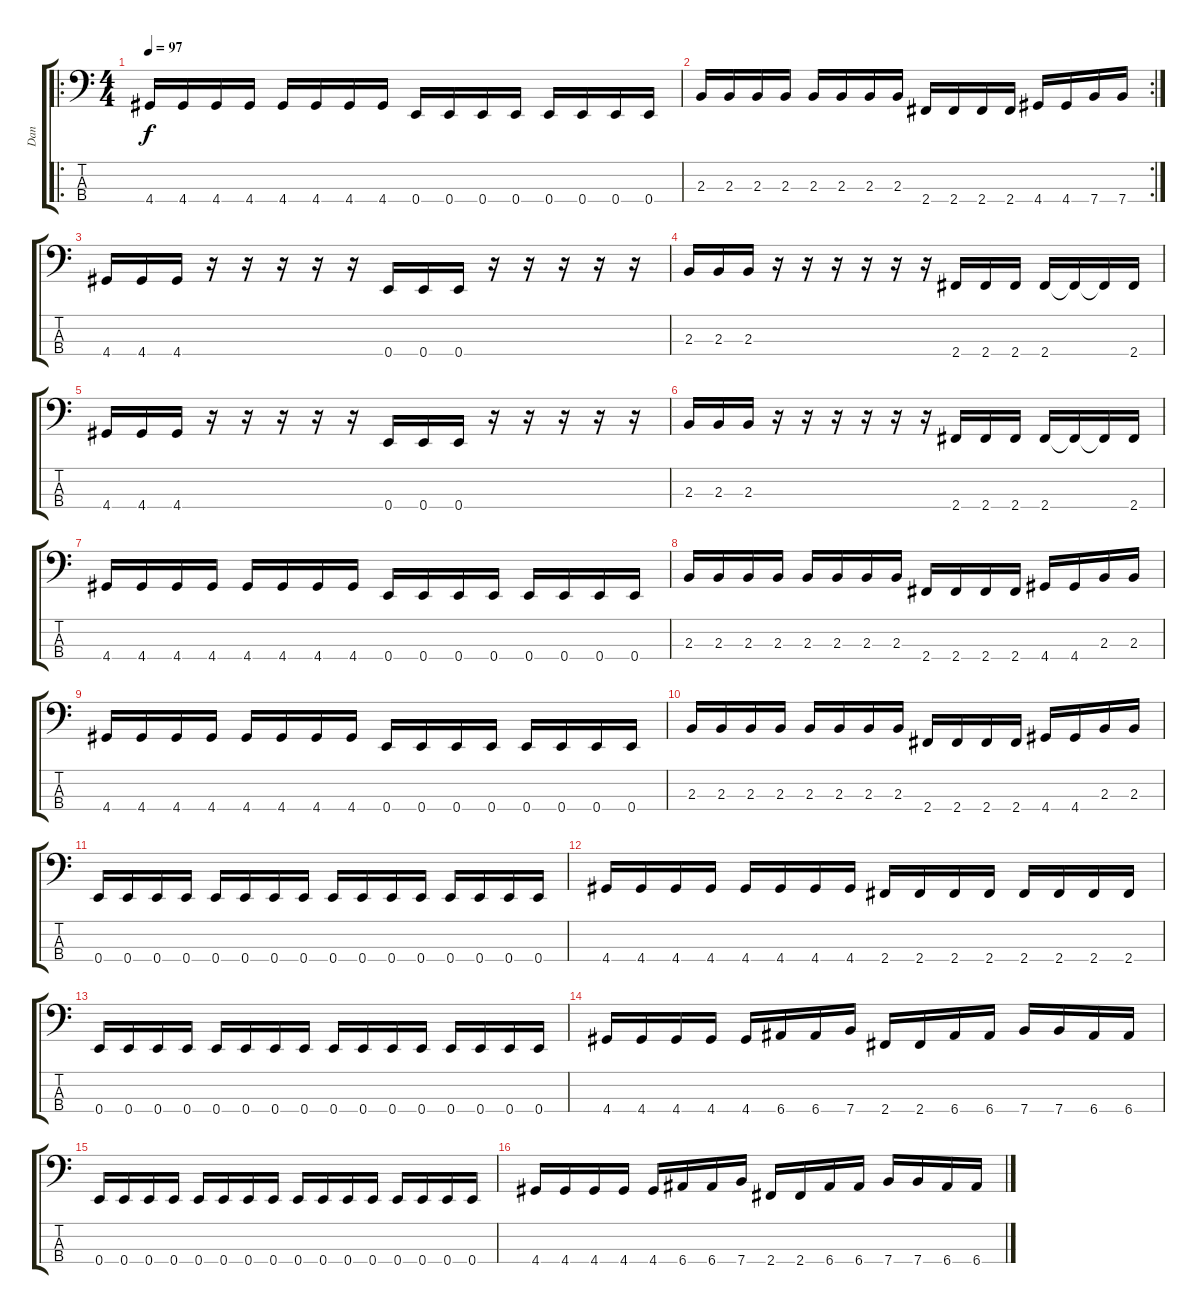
\track ("Dan" "Dan") {instrument electricbasspick}
\staff {score tabs}
\tuning (G2 D2 A1 E1) {hide}
\ro
\ts (4 4)
\tempo 97
\clef f4
\ks c
4.4.16{dy f instrument electricbasspick} 4.4.16 4.4.16 4.4.16 4.4.16 4.4.16 4.4.16 4.4.16 0.4.16 0.4.16 0.4.16 0.4.16 0.4.16 0.4.16 0.4.16 0.4.16 |
\rc 2
2.3.16 2.3.16 2.3.16 2.3.16 2.3.16 2.3.16 2.3.16 2.3.16 2.4.16 2.4.16 2.4.16 2.4.16 4.4.16 4.4.16 7.4.16 7.4.16 |
4.4.16 4.4.16 4.4.16 r.16 r.16 r.16 r.16 r.16 0.4.16 0.4.16 0.4.16 r.16 r.16 r.16 r.16 r.16 |
2.3.16 2.3.16 2.3.16 r.16 r.16 r.16 r.16 r.16 r.16 2.4.16 2.4.16 2.4.16 2.4.16 2.4{t}.16 2.4{t}.16 2.4.16 |
4.4.16 4.4.16 4.4.16 r.16 r.16 r.16 r.16 r.16 0.4.16 0.4.16 0.4.16 r.16 r.16 r.16 r.16 r.16 |
2.3.16 2.3.16 2.3.16 r.16 r.16 r.16 r.16 r.16 r.16 2.4.16 2.4.16 2.4.16 2.4.16 2.4{t}.16 2.4{t}.16 2.4.16 |
4.4.16 4.4.16 4.4.16 4.4.16 4.4.16 4.4.16 4.4.16 4.4.16 0.4.16 0.4.16 0.4.16 0.4.16 0.4.16 0.4.16 0.4.16 0.4.16 |
2.3.16 2.3.16 2.3.16 2.3.16 2.3.16 2.3.16 2.3.16 2.3.16 2.4.16 2.4.16 2.4.16 2.4.16 4.4.16 4.4.16 2.3.16 2.3.16 |
4.4.16 4.4.16 4.4.16 4.4.16 4.4.16 4.4.16 4.4.16 4.4.16 0.4.16 0.4.16 0.4.16 0.4.16 0.4.16 0.4.16 0.4.16 0.4.16 |
2.3.16 2.3.16 2.3.16 2.3.16 2.3.16 2.3.16 2.3.16 2.3.16 2.4.16 2.4.16 2.4.16 2.4.16 4.4.16 4.4.16 2.3.16 2.3.16 |
0.4.16 0.4.16 0.4.16 0.4.16 0.4.16 0.4.16 0.4.16 0.4.16 0.4.16 0.4.16 0.4.16 0.4.16 0.4.16 0.4.16 0.4.16 0.4.16 |
4.4.16 4.4.16 4.4.16 4.4.16 4.4.16 4.4.16 4.4.16 4.4.16 2.4.16 2.4.16 2.4.16 2.4.16 2.4.16 2.4.16 2.4.16 2.4.16 |
0.4.16 0.4.16 0.4.16 0.4.16 0.4.16 0.4.16 0.4.16 0.4.16 0.4.16 0.4.16 0.4.16 0.4.16 0.4.16 0.4.16 0.4.16 0.4.16 |
4.4.16 4.4.16 4.4.16 4.4.16 4.4.16 6.4.16 6.4.16 7.4.16 2.4.16 2.4.16 6.4.16 6.4.16 7.4.16 7.4.16 6.4.16 6.4.16 |
0.4.16 0.4.16 0.4.16 0.4.16 0.4.16 0.4.16 0.4.16 0.4.16 0.4.16 0.4.16 0.4.16 0.4.16 0.4.16 0.4.16 0.4.16 0.4.16 |
4.4.16 4.4.16 4.4.16 4.4.16 4.4.16 6.4.16 6.4.16 7.4.16 2.4.16 2.4.16 6.4.16 6.4.16 7.4.16 7.4.16 6.4.16 6.4.16
